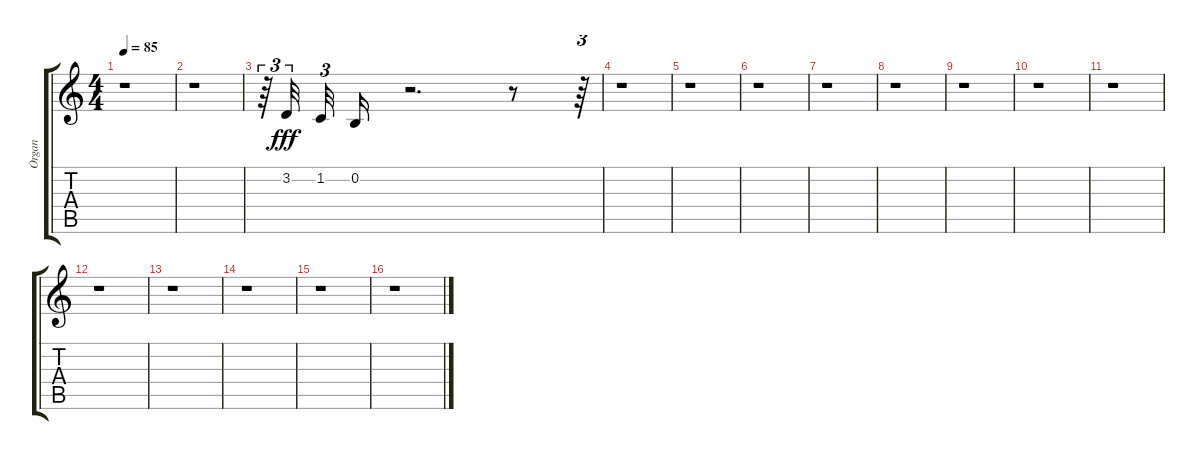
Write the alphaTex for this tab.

\track ("Organ" "Organ") {instrument drawbarorgan}
\staff {score tabs}
\tuning (E4 B3 G3 D3 A2 E2) {hide}
\ts (4 4)
\tempo 85
\clef g2
\ks c
r.1{dy f} |
r.1 |
r.64{tu (3 2)} 3.2.32{tu (3 2) dy fff} 1.2.32{tu (3 2)} 0.2.16 r.2{d} r.8 r.64{tu (3 2)} |
r.1 |
r.1 |
r.1 |
r.1 |
r.1 |
r.1 |
r.1 |
r.1 |
r.1 |
r.1 |
r.1 |
r.1 |
r.1
